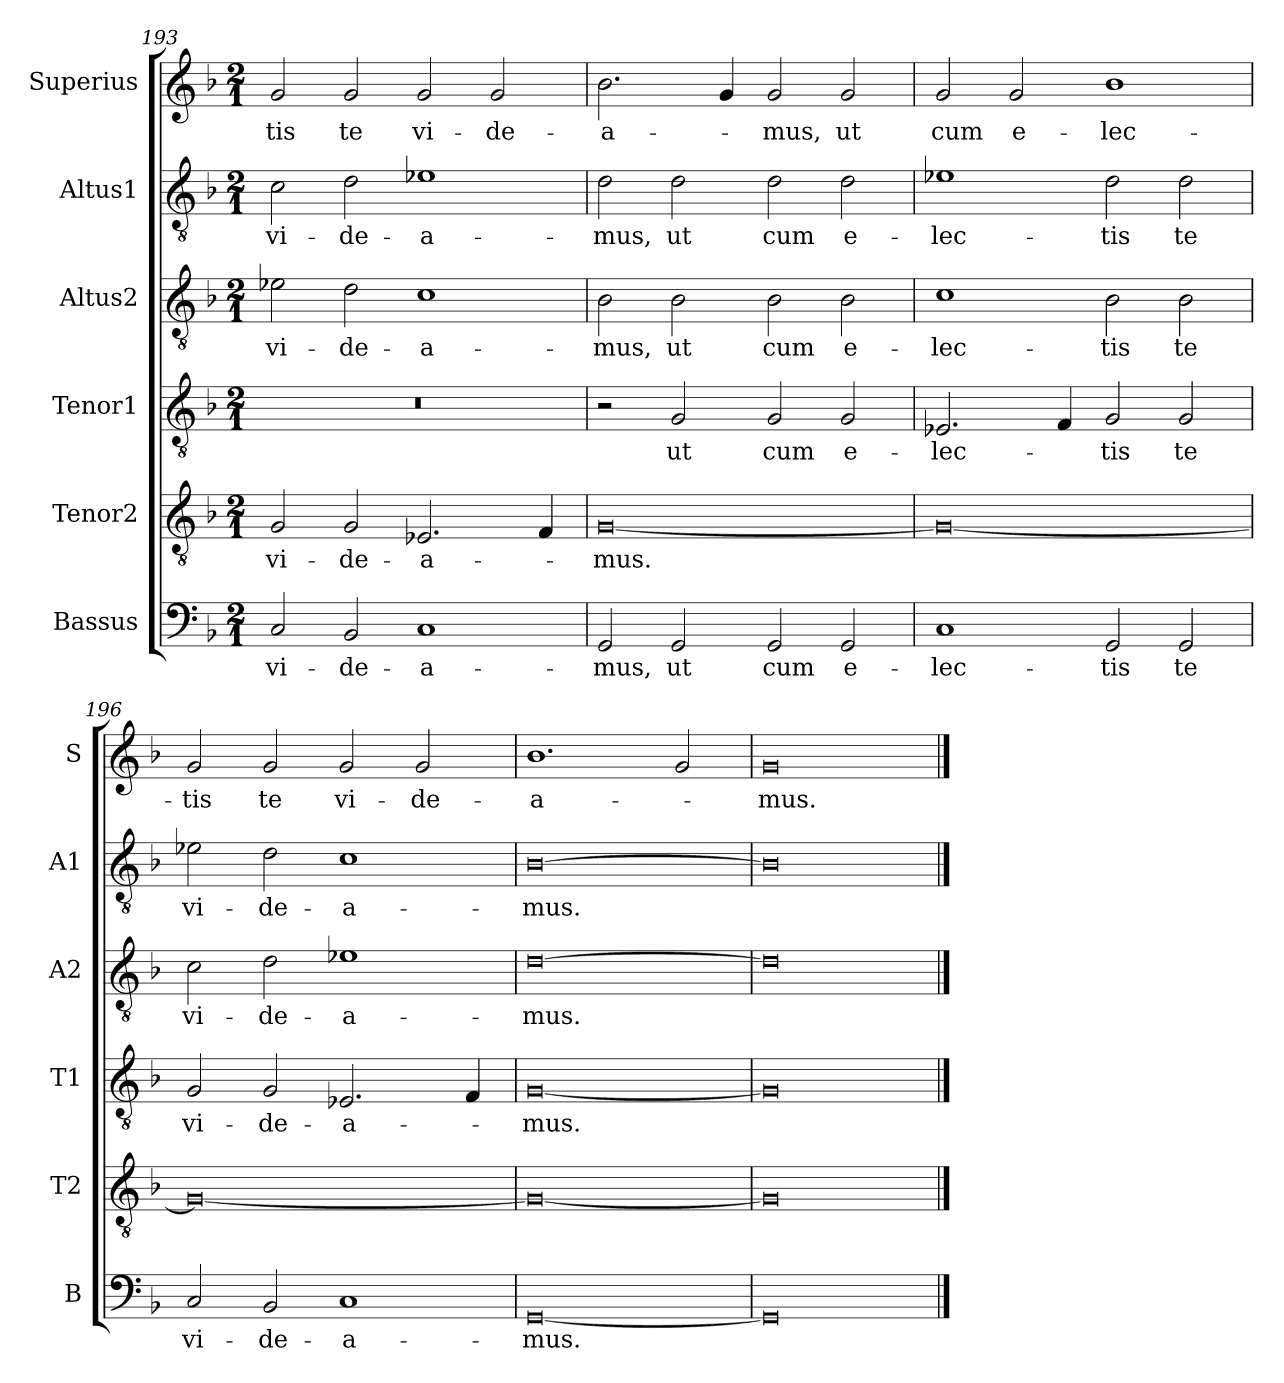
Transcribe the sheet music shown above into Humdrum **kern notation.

**kern	**text	**kern	**text	**kern	**text	**kern	**text	**kern	**text	**kern	**text
*part6	*part6	*part5	*part5	*part4	*part4	*part3	*part3	*part2	*part2	*part1	*part1
*staff6	*staff6	*staff5	*staff5	*staff4	*staff4	*staff3	*staff3	*staff2	*staff2	*staff1	*staff1
*I"Bassus	*	*I"Tenor2	*	*I"Tenor1	*	*I"Altus2	*	*I"Altus1	*	*I"Superius	*
*I'B	*	*I'T2	*	*I'T1	*	*I'A2	*	*I'A1	*	*I'S	*
*clefF4	*	*clefGv2	*	*clefGv2	*	*clefGv2	*	*clefGv2	*	*clefG2	*
*k[b-]	*	*k[b-]	*	*k[b-]	*	*k[b-]	*	*k[b-]	*	*k[b-]	*
*M2/1	*	*M2/1	*	*M2/1	*	*M2/1	*	*M2/1	*	*M2/1	*
=193	=193	=193	=193	=193	=193	=193	=193	=193	=193	=193	=193
2C/	vi-	2G/	vi-	0r	.	2e-X\	vi-	2c\	vi-	2g/	-tis
2BB-/	-de-	2G/	-de-	.	.	2d\	-de-	2d\	-de-	2g/	te
1C	-a-	2.E-X/	-a-	.	.	1c	-a-	1e-X	-a-	2g/	vi-
.	.	.	.	.	.	.	.	.	.	2g/	-de-
.	.	4F/	.	.	.	.	.	.	.	.	.
=194	=194	=194	=194	=194	=194	=194	=194	=194	=194	=194	=194
2GG/	-mus,	[0G	-mus.	2r	.	2B-\	-mus,	2d\	-mus,	2.b-\	-a-
2GG/	ut	.	.	2G/	ut	2B-\	ut	2d\	ut	.	.
.	.	.	.	.	.	.	.	.	.	4g/	.
2GG/	cum	.	.	2G/	cum	2B-\	cum	2d\	cum	2g/	-mus,
2GG/	e-	.	.	2G/	e-	2B-\	e-	2d\	e-	2g/	ut
=195	=195	=195	=195	=195	=195	=195	=195	=195	=195	=195	=195
1C	-lec-	0G_	.	2.E-X/	-lec-	1c	-lec-	1e-X	-lec-	2g/	cum
.	.	.	.	.	.	.	.	.	.	2g/	e-
.	.	.	.	4F/	.	.	.	.	.	.	.
2GG/	-tis	.	.	2G/	-tis	2B-\	-tis	2d\	-tis	1b-	-lec-
2GG/	te	.	.	2G/	te	2B-\	te	2d\	te	.	.
=196	=196	=196	=196	=196	=196	=196	=196	=196	=196	=196	=196
2C/	vi-	0G_	.	2G/	vi-	2c\	vi-	2e-X\	vi-	2g/	-tis
2BB-/	-de-	.	.	2G/	-de-	2d\	-de-	2d\	-de-	2g/	te
1C	-a-	.	.	2.E-X/	-a-	1e-X	-a-	1c	-a-	2g/	vi-
.	.	.	.	.	.	.	.	.	.	2g/	-de-
.	.	.	.	4F/	.	.	.	.	.	.	.
=197	=197	=197	=197	=197	=197	=197	=197	=197	=197	=197	=197
[0GG	-mus.	0G_	.	[0G	-mus.	[0d	-mus.	[0B-	-mus.	1.b-	-a-
.	.	.	.	.	.	.	.	.	.	2g/	.
=198	=198	=198	=198	=198	=198	=198	=198	=198	=198	=198	=198
0GG]	.	0G]	.	0G]	.	0d]	.	0B-]	.	0g	-mus.
==	==	==	==	==	==	==	==	==	==	==	==
*-	*-	*-	*-	*-	*-	*-	*-	*-	*-	*-	*-
